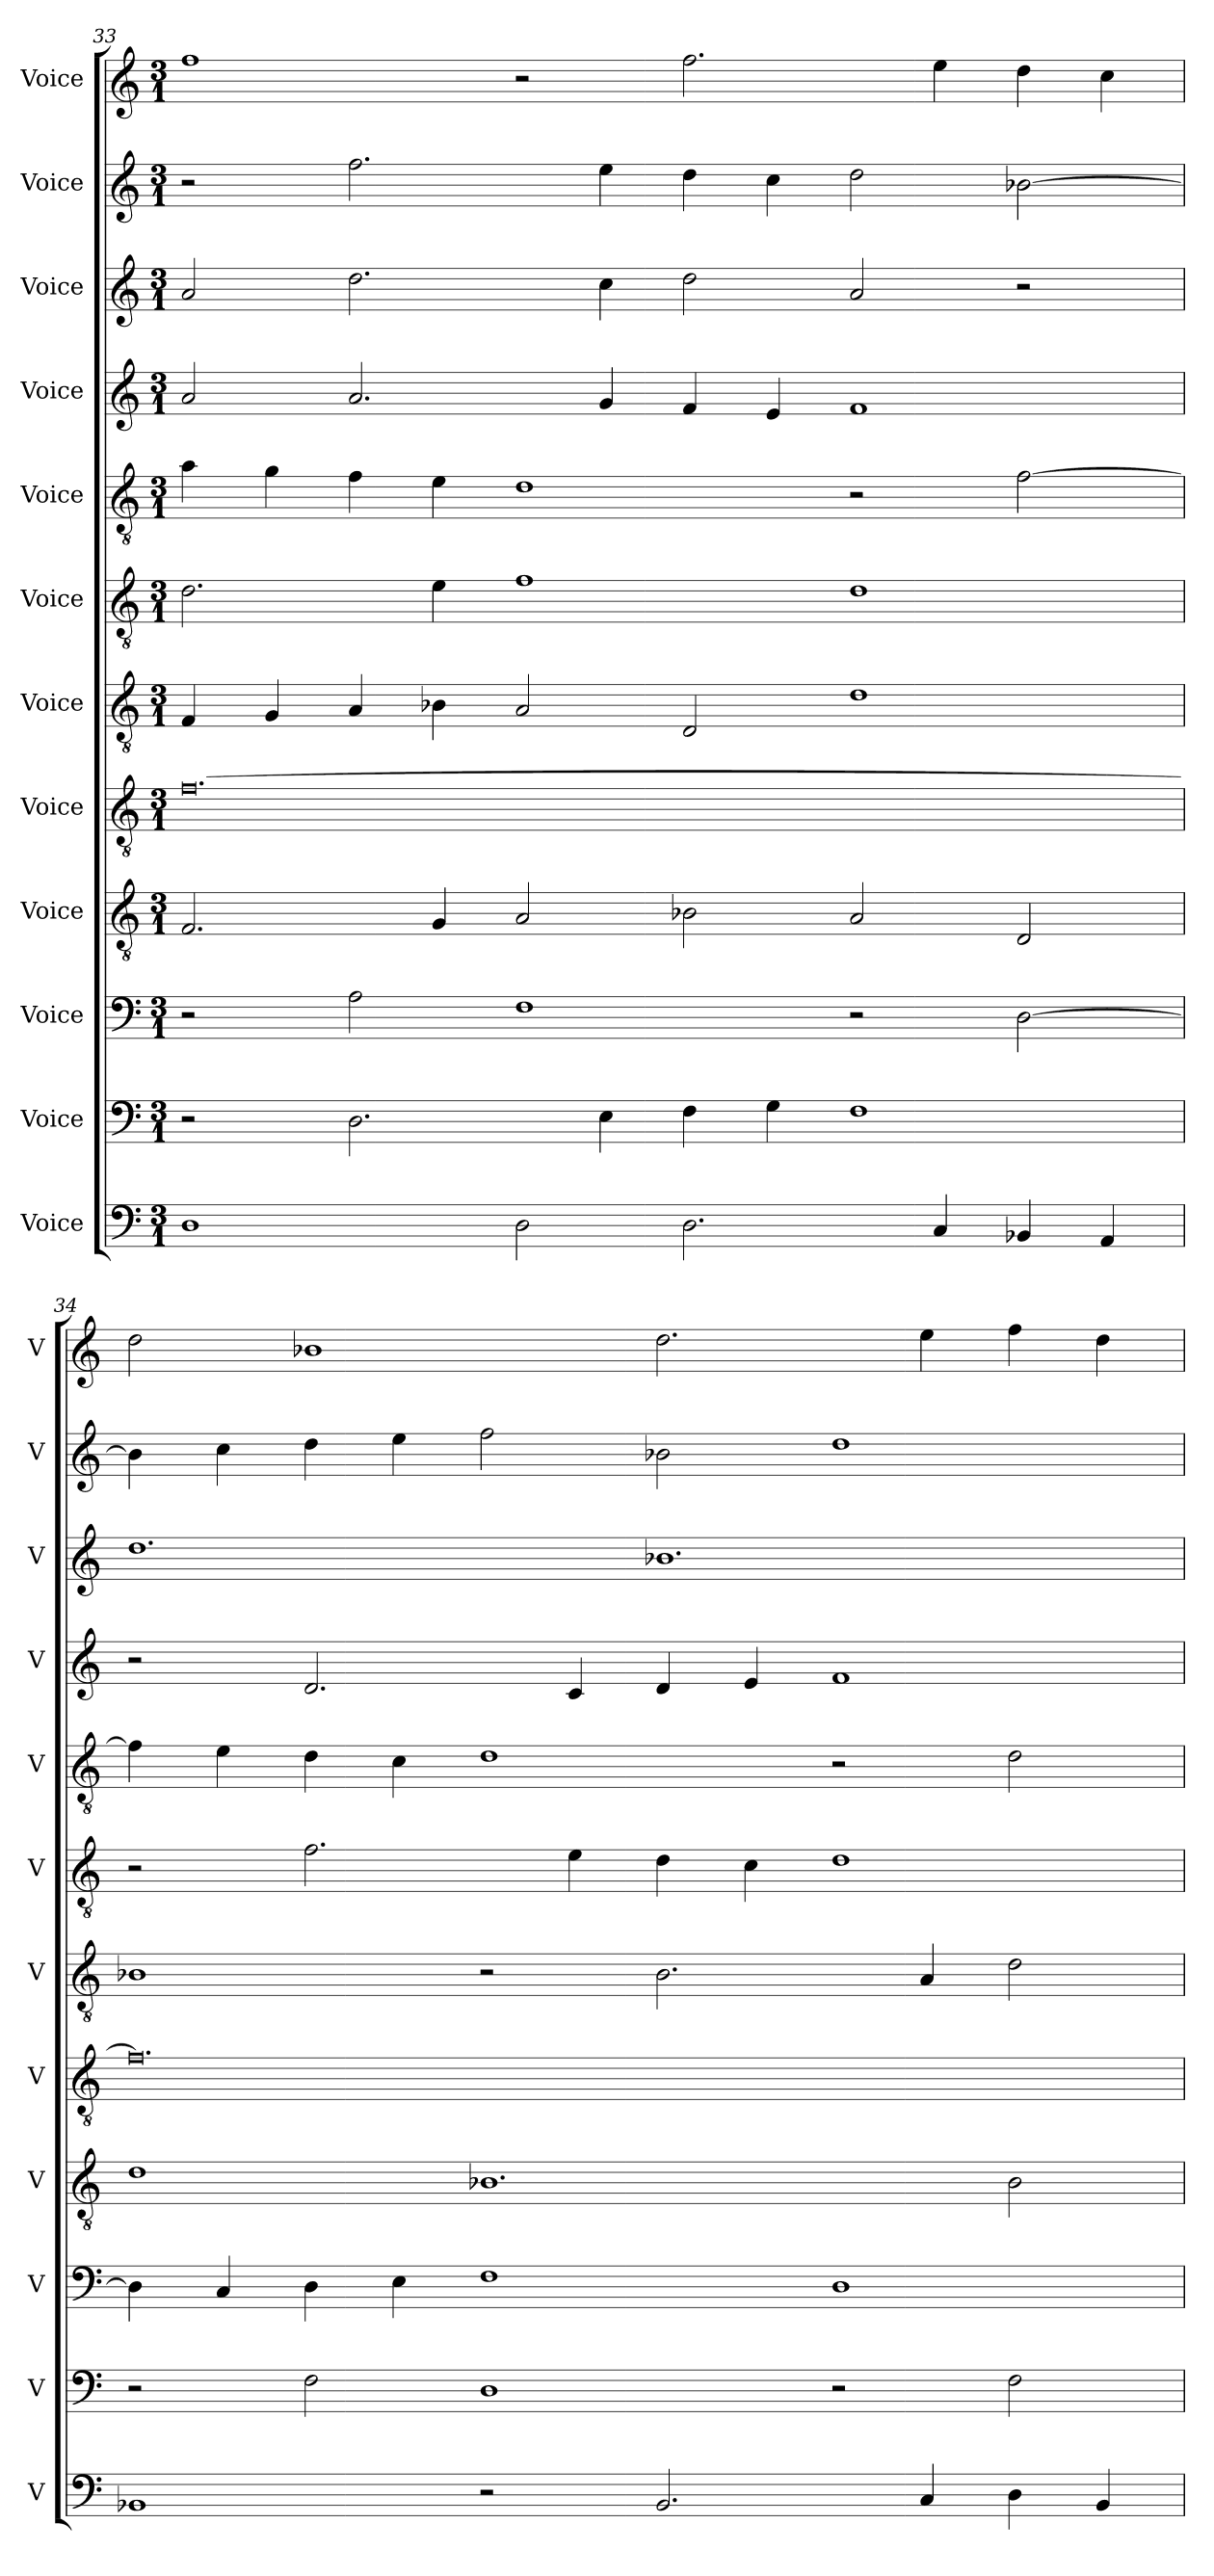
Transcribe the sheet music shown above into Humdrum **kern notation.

**kern	**kern	**kern	**kern	**kern	**kern	**kern	**kern	**kern	**kern	**kern	**kern
*part12	*part11	*part10	*part9	*part8	*part7	*part6	*part5	*part4	*part3	*part2	*part1
*staff12	*staff11	*staff10	*staff9	*staff8	*staff7	*staff6	*staff5	*staff4	*staff3	*staff2	*staff1
*I"Voice	*I"Voice	*I"Voice	*I"Voice	*I"Voice	*I"Voice	*I"Voice	*I"Voice	*I"Voice	*I"Voice	*I"Voice	*I"Voice
*I'V	*I'V	*I'V	*I'V	*I'V	*I'V	*I'V	*I'V	*I'V	*I'V	*I'V	*I'V
!!LO:PB:g=z
*clefF4	*clefF4	*clefF4	*clefGv2	*clefGv2	*clefGv2	*clefGv2	*clefGv2	*clefG2	*clefG2	*clefG2	*clefG2
*k[]	*k[]	*k[]	*k[]	*k[]	*k[]	*k[]	*k[]	*k[]	*k[]	*k[]	*k[]
*M3/1	*M3/1	*M3/1	*M3/1	*M3/1	*M3/1	*M3/1	*M3/1	*M3/1	*M3/1	*M3/1	*M3/1
=33	=33	=33	=33	=33	=33	=33	=33	=33	=33	=33	=33
1D	2r	2r	2.F/	[0.f	4F/	2.d\	4a\	2a/	2a/	2r	1ff
.	.	.	.	.	4G/	.	4g\	.	.	.	.
.	2.D\	2A\	.	.	4A/	.	4f\	2.a/	2.dd\	2.ff\	.
.	.	.	4G/	.	4B-X\	4e\	4e\	.	.	.	.
2D\	.	1F	2A/	.	2A/	1f	1d	.	.	.	2r
.	4E\	.	.	.	.	.	.	4g/	4cc\	4ee\	.
2.D\	4F\	.	2B-X\	.	2D/	.	.	4f/	2dd\	4dd\	2.ff\
.	4G\	.	.	.	.	.	.	4e/	.	4cc\	.
.	1F	2r	2A/	.	1d	1d	2r	1f	2a/	2dd\	.
4C/	.	.	.	.	.	.	.	.	.	.	4ee\
4BB-X/	.	[2D\	2D/	.	.	.	[2f\	.	2r	[2b-X\	4dd\
4AA/	.	.	.	.	.	.	.	.	.	.	4cc\
=34	=34	=34	=34	=34	=34	=34	=34	=34	=34	=34	=34
1BB-X	2r	4D\]	1d	0.f]	1B-X	2r	4f\]	2r	1.dd	4b-\]	2dd\
.	.	4C/	.	.	.	.	4e\	.	.	4cc\	.
.	2F\	4D\	.	.	.	2.f\	4d\	2.d/	.	4dd\	1b-X
.	.	4E\	.	.	.	.	4c\	.	.	4ee\	.
2r	1D	1F	1.B-X	.	2r	.	1d	.	.	2ff\	.
.	.	.	.	.	.	4e\	.	4c/	.	.	.
2.BB-/	.	.	.	.	2.B-\	4d\	.	4d/	1.b-X	2b-X\	2.dd\
.	.	.	.	.	.	4c\	.	4e/	.	.	.
.	2r	1D	.	.	.	1d	2r	1f	.	1dd	.
4C/	.	.	.	.	4A/	.	.	.	.	.	4ee\
4D\	2F\	.	2B-\	.	2d\	.	2d\	.	.	.	4ff\
4BB-/	.	.	.	.	.	.	.	.	.	.	4dd\
=	=	=	=	=	=	=	=	=	=	=	=
*-	*-	*-	*-	*-	*-	*-	*-	*-	*-	*-	*-
